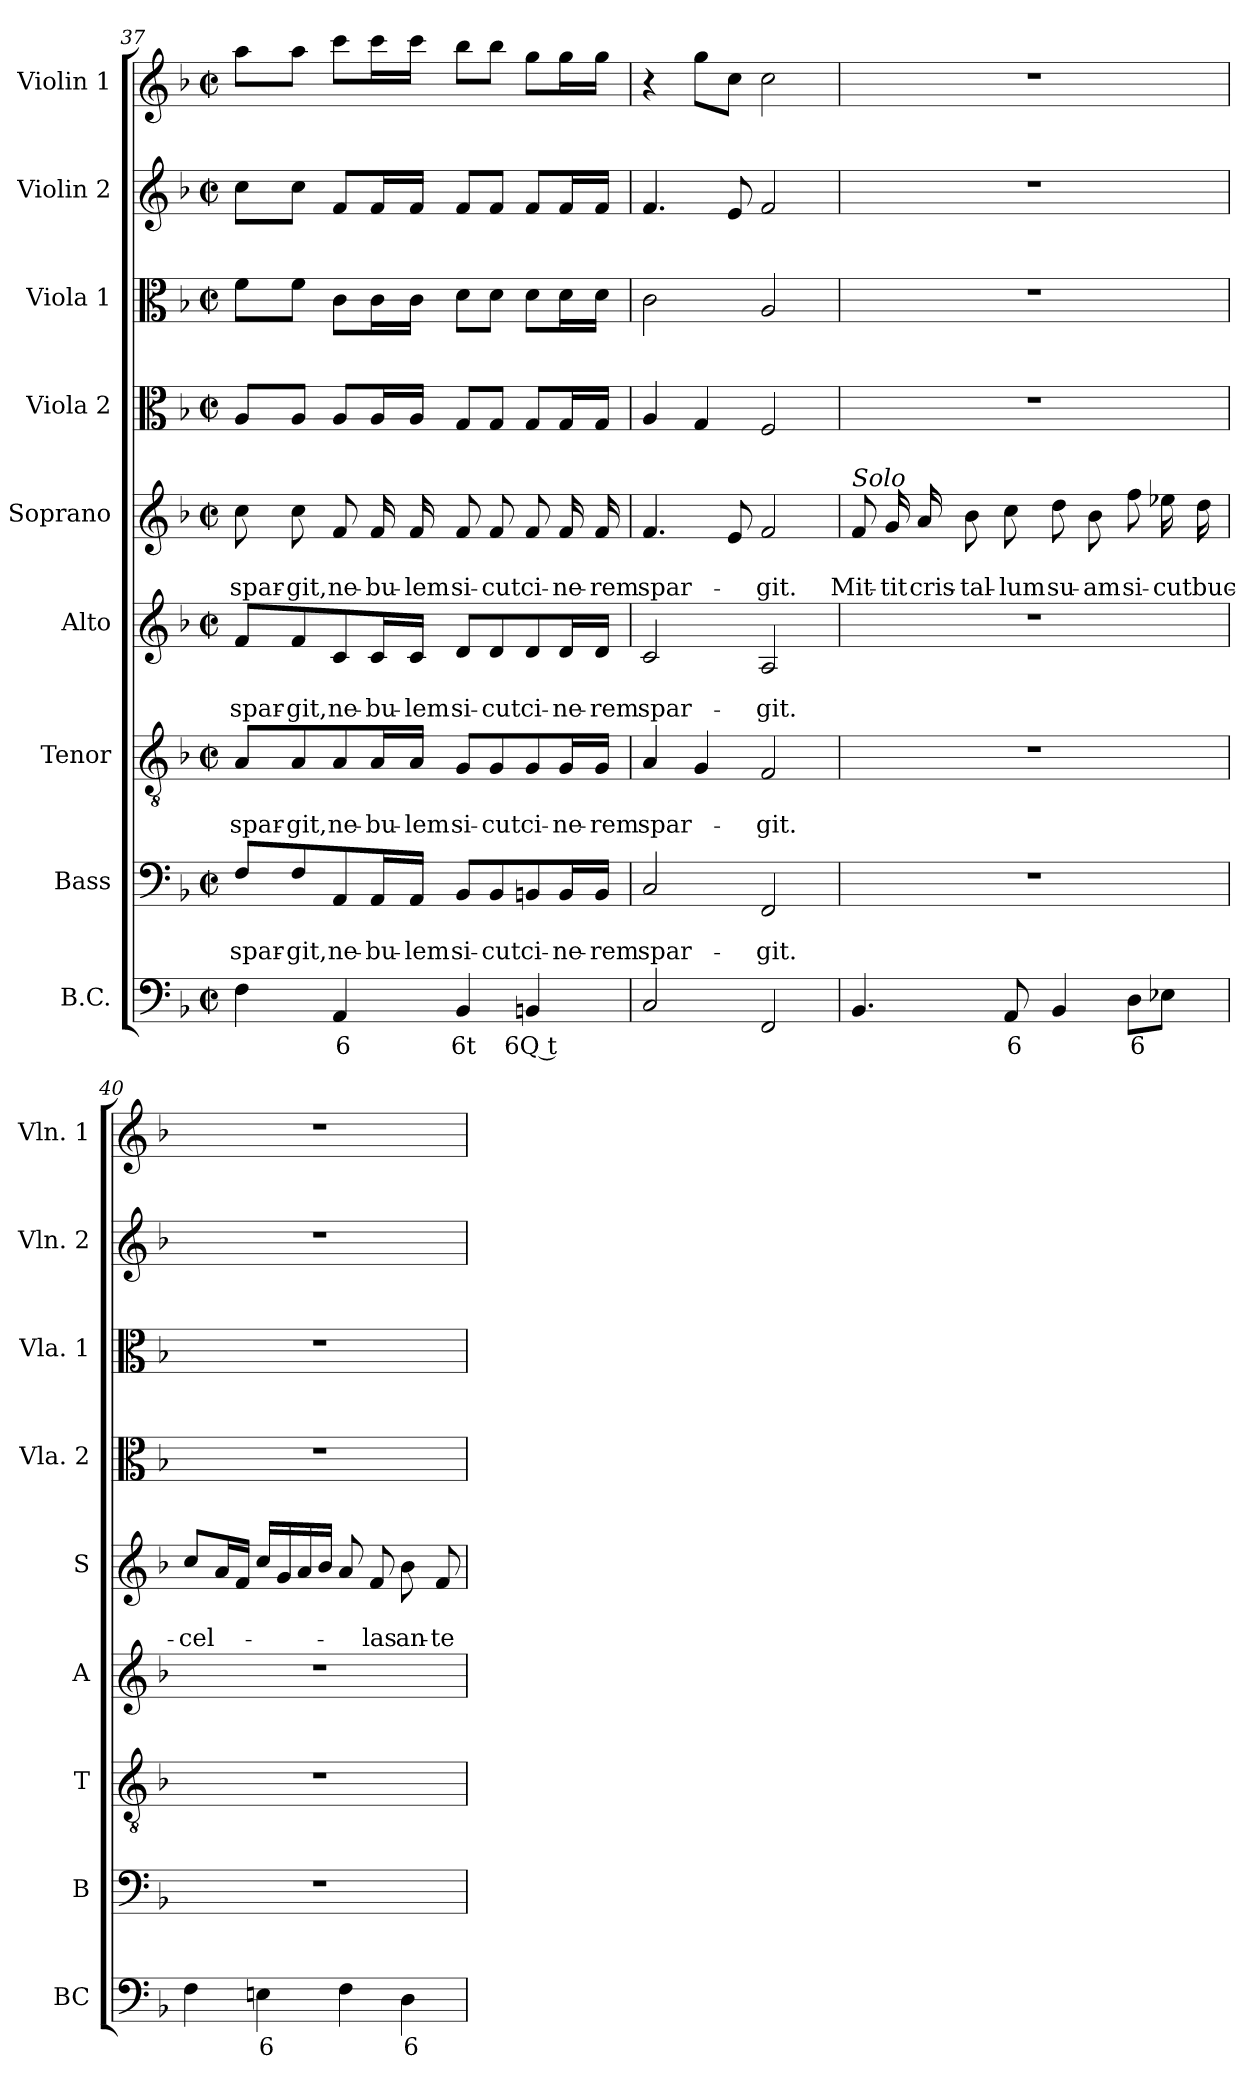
**kern	**text	**kern	**text	**text	**kern	**text	**text	**kern	**text	**text	**kern	**text	**text	**kern	**kern	**kern	**kern
*part9	*part9	*part8	*part8	*part8	*part7	*part7	*part7	*part6	*part6	*part6	*part5	*part5	*part5	*part4	*part3	*part2	*part1
*staff9	*staff9	*staff8	*staff8	*staff8	*staff7	*staff7	*staff7	*staff6	*staff6	*staff6	*staff5	*staff5	*staff5	*staff4	*staff3	*staff2	*staff1
*I"B.C.	*	*I"Bass	*	*	*I"Tenor	*	*	*I"Alto	*	*	*I"Soprano	*	*	*I"Viola 2	*I"Viola 1	*I"Violin 2	*I"Violin 1
*I'BC	*	*I'B	*	*	*I'T	*	*	*I'A	*	*	*I'S	*	*	*I'Vla. 2	*I'Vla. 1	*I'Vln. 2	*I'Vln. 1
*clefF4	*	*clefF4	*	*	*clefGv2	*	*	*clefG2	*	*	*clefG2	*	*	*clefC3	*clefC3	*clefG2	*clefG2
*k[b-]	*	*k[b-]	*	*	*k[b-]	*	*	*k[b-]	*	*	*k[b-]	*	*	*k[b-]	*k[b-]	*k[b-]	*k[b-]
*F:	*	*F:	*	*	*F:	*	*	*F:	*	*	*F:	*	*	*F:	*F:	*F:	*F:
*M2/2	*	*M2/2	*	*	*M2/2	*	*	*M2/2	*	*	*M2/2	*	*	*M2/2	*M2/2	*M2/2	*M2/2
*met(c|)	*	*met(c|)	*	*	*met(c|)	*	*	*met(c|)	*	*	*met(c|)	*	*	*met(c|)	*met(c|)	*met(c|)	*met(c|)
=37	=37	=37	=37	=37	=37	=37	=37	=37	=37	=37	=37	=37	=37	=37	=37	=37	=37
!	!	!	!	!LO:LY:b	!	!	!LO:LY:b	!	!	!LO:LY:b	!	!	!LO:LY:b	!	!	!	!
4F\	.	8F/L	.	spar-	8A/L	.	spar-	8f/L	.	spar-	8cc\	.	spar-	8A/L	8f\L	8cc\L	8aa\L
!	!	!	!	!LO:LY:b	!	!	!LO:LY:b	!	!	!LO:LY:b	!	!	!LO:LY:b	!	!	!	!
.	.	8F/	.	-git,	8A/	.	-git,	8f/	.	-git,	8cc\	.	-git,	8A/J	8f\J	8cc\J	8aa\J
!	!LO:LY:b	!	!	!LO:LY:b	!	!	!LO:LY:b	!	!	!LO:LY:b	!	!	!LO:LY:b	!	!	!	!
4AA/	6	8AA/	.	ne-	8A/	.	ne-	8c/	.	ne-	8f/	.	ne-	8A/L	8c\L	8f/L	8ccc\L
!	!	!	!	!LO:LY:b	!	!	!LO:LY:b	!	!	!LO:LY:b	!	!	!LO:LY:b	!	!	!	!
.	.	16AA/L	.	-bu-	16A/L	.	-bu-	16c/L	.	-bu-	16f/	.	-bu-	16A/L	16c\L	16f/L	16ccc\L
!	!	!	!	!LO:LY:b	!	!	!LO:LY:b	!	!	!LO:LY:b	!	!	!LO:LY:b	!	!	!	!
.	.	16AA/JJ	.	-lem	16A/JJ	.	-lem	16c/JJ	.	-lem	16f/	.	-lem	16A/JJ	16c\JJ	16f/JJ	16ccc\JJ
!	!LO:LY:b	!	!	!LO:LY:b	!	!	!LO:LY:b	!	!	!LO:LY:b	!	!	!LO:LY:b	!	!	!	!
4BB-/	6t	8BB-/L	.	si-	8G/L	.	si-	8d/L	.	si-	8f/	.	si-	8G/L	8d\L	8f/L	8bb-\L
!	!	!	!	!LO:LY:b	!	!	!LO:LY:b	!	!	!LO:LY:b	!	!	!LO:LY:b	!	!	!	!
.	.	8BB-/	.	-cut	8G/	.	-cut	8d/	.	-cut	8f/	.	-cut	8G/J	8d\J	8f/J	8bb-\J
!	!LO:LY:b	!	!	!LO:LY:b	!	!	!LO:LY:b	!	!	!LO:LY:b	!	!	!LO:LY:b	!	!	!	!
4BBn/	6Q t	8BBn/	.	ci-	8G/	.	ci-	8d/	.	ci-	8f/	.	ci-	8G/L	8d\L	8f/L	8gg\L
!	!	!	!	!LO:LY:b	!	!	!LO:LY:b	!	!	!LO:LY:b	!	!	!LO:LY:b	!	!	!	!
.	.	16BB/L	.	-ne-	16G/L	.	-ne-	16d/L	.	-ne-	16f/	.	-ne-	16G/L	16d\L	16f/L	16gg\L
!	!	!	!	!LO:LY:b	!	!	!LO:LY:b	!	!	!LO:LY:b	!	!	!LO:LY:b	!	!	!	!
.	.	16BB/JJ	.	-rem	16G/JJ	.	-rem	16d/JJ	.	-rem	16f/	.	-rem	16G/JJ	16d\JJ	16f/JJ	16gg\JJ
=38	=38	=38	=38	=38	=38	=38	=38	=38	=38	=38	=38	=38	=38	=38	=38	=38	=38
*^	*	*	*	*	*	*	*	*	*	*	*	*	*	*	*	*	*
!	!	!	!	!	!LO:LY:b	!	!	!LO:LY:b	!	!	!LO:LY:b	!	!	!LO:LY:b	!	!	!	!
2C/	4ryy	.	2C/	.	spar-	4A/	.	spar-	2c/	.	spar-	4.f/	.	spar-	4A/	2c\	4.f/	4r
.	8ryy	.	.	.	.	4G/	.	.	.	.	.	.	.	.	4G/	.	.	8gg\L
.	8ryy	.	.	.	.	.	.	.	.	.	.	8e/	.	.	.	.	8e/	8cc\J
!	!	!	!	!	!LO:LY:b	!	!	!LO:LY:b	!	!	!LO:LY:b	!	!	!LO:LY:b	!	!	!	!
2FF/	2ryy	.	2FF/	.	-git.	2F/	.	-git.	2A/	.	-git.	2f/	.	-git.	2F/	2A/	2f/	2cc\
!!LO:PB:g=z
=39	=39	=39	=39	=39	=39	=39	=39	=39	=39	=39	=39	=39	=39	=39	=39	=39	=39	=39
!	!	!	!	!	!	!	!	!	!	!	!	!LO:TX:a:i:t=Solo	!	!	!	!	!	!
!	!	!	!	!	!	!	!	!	!	!	!	!	!	!LO:LY:b	!	!	!	!
*v	*v	*	*	*	*	*	*	*	*	*	*	*	*	*	*	*	*	*
4.BB-/	.	1r	.	.	1r	.	.	1r	.	.	8f/	.	Mit-	1r	1r	1r	1r
!	!	!	!	!	!	!	!	!	!	!	!	!	!LO:LY:b	!	!	!	!
.	.	.	.	.	.	.	.	.	.	.	16g/	.	-tit	.	.	.	.
!	!	!	!	!	!	!	!	!	!	!	!	!	!LO:LY:b	!	!	!	!
.	.	.	.	.	.	.	.	.	.	.	16a/	.	cris-	.	.	.	.
!	!	!	!	!	!	!	!	!	!	!	!	!	!LO:LY:b	!	!	!	!
.	.	.	.	.	.	.	.	.	.	.	8b-\	.	-tal-	.	.	.	.
!	!LO:LY:b	!	!	!	!	!	!	!	!	!	!	!	!LO:LY:b	!	!	!	!
8AA/	6	.	.	.	.	.	.	.	.	.	8cc\	.	-lum	.	.	.	.
!	!	!	!	!	!	!	!	!	!	!	!	!	!LO:LY:b	!	!	!	!
4BB-/	.	.	.	.	.	.	.	.	.	.	8dd\	.	su-	.	.	.	.
!	!	!	!	!	!	!	!	!	!	!	!	!	!LO:LY:b	!	!	!	!
.	.	.	.	.	.	.	.	.	.	.	8b-\	.	-am	.	.	.	.
!	!LO:LY:b	!	!	!	!	!	!	!	!	!	!	!	!LO:LY:b	!	!	!	!
8D\L	6	.	.	.	.	.	.	.	.	.	8ff\	.	si-	.	.	.	.
!	!	!	!	!	!	!	!	!	!	!	!	!	!LO:LY:b	!	!	!	!
8E-X\J	.	.	.	.	.	.	.	.	.	.	16ee-X\	.	-cut	.	.	.	.
!	!	!	!	!	!	!	!	!	!	!	!	!	!LO:LY:b	!	!	!	!
.	.	.	.	.	.	.	.	.	.	.	16dd\	.	buc-	.	.	.	.
=40	=40	=40	=40	=40	=40	=40	=40	=40	=40	=40	=40	=40	=40	=40	=40	=40	=40
!	!	!	!	!	!	!	!	!	!	!	!	!	!LO:LY:b	!	!	!	!
4F\	.	1r	.	.	1r	.	.	1r	.	.	8cc/L	.	-cel-	1r	1r	1r	1r
.	.	.	.	.	.	.	.	.	.	.	16a/L	.	.	.	.	.	.
.	.	.	.	.	.	.	.	.	.	.	16f/JJ	.	.	.	.	.	.
!	!LO:LY:b	!	!	!	!	!	!	!	!	!	!	!	!	!	!	!	!
4Eni\	6	.	.	.	.	.	.	.	.	.	16cc/LL	.	.	.	.	.	.
.	.	.	.	.	.	.	.	.	.	.	16g/	.	.	.	.	.	.
.	.	.	.	.	.	.	.	.	.	.	16a/	.	.	.	.	.	.
.	.	.	.	.	.	.	.	.	.	.	16b-/JJ	.	.	.	.	.	.
4F\	.	.	.	.	.	.	.	.	.	.	8a/	.	.	.	.	.	.
!	!	!	!	!	!	!	!	!	!	!	!	!	!LO:LY:b	!	!	!	!
.	.	.	.	.	.	.	.	.	.	.	8f/	.	-las	.	.	.	.
!	!LO:LY:b	!	!	!	!	!	!	!	!	!	!	!	!LO:LY:b	!	!	!	!
4D\	6	.	.	.	.	.	.	.	.	.	8b-\	.	an-	.	.	.	.
!	!	!	!	!	!	!	!	!	!	!	!	!	!LO:LY:b	!	!	!	!
.	.	.	.	.	.	.	.	.	.	.	8f/	.	-te	.	.	.	.
=	=	=	=	=	=	=	=	=	=	=	=	=	=	=	=	=	=
*-	*-	*-	*-	*-	*-	*-	*-	*-	*-	*-	*-	*-	*-	*-	*-	*-	*-
